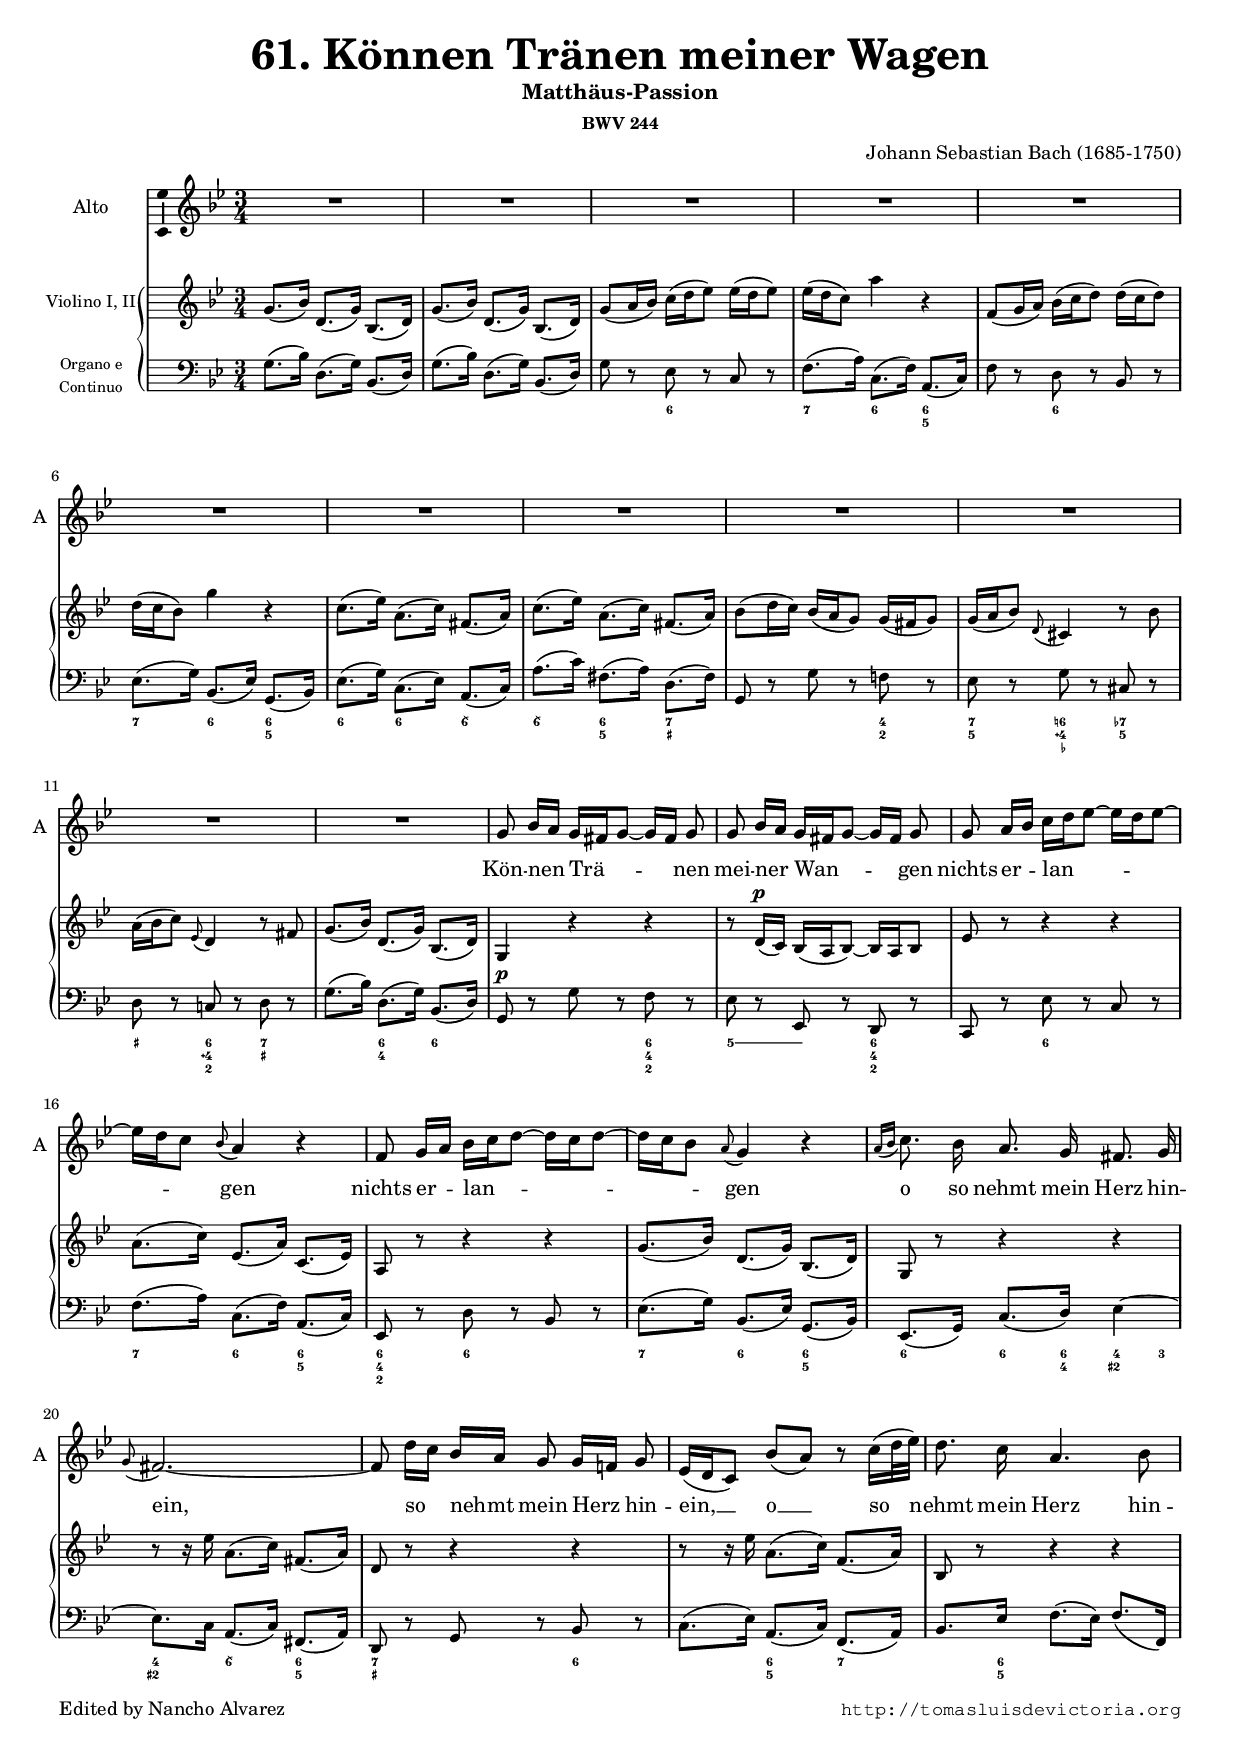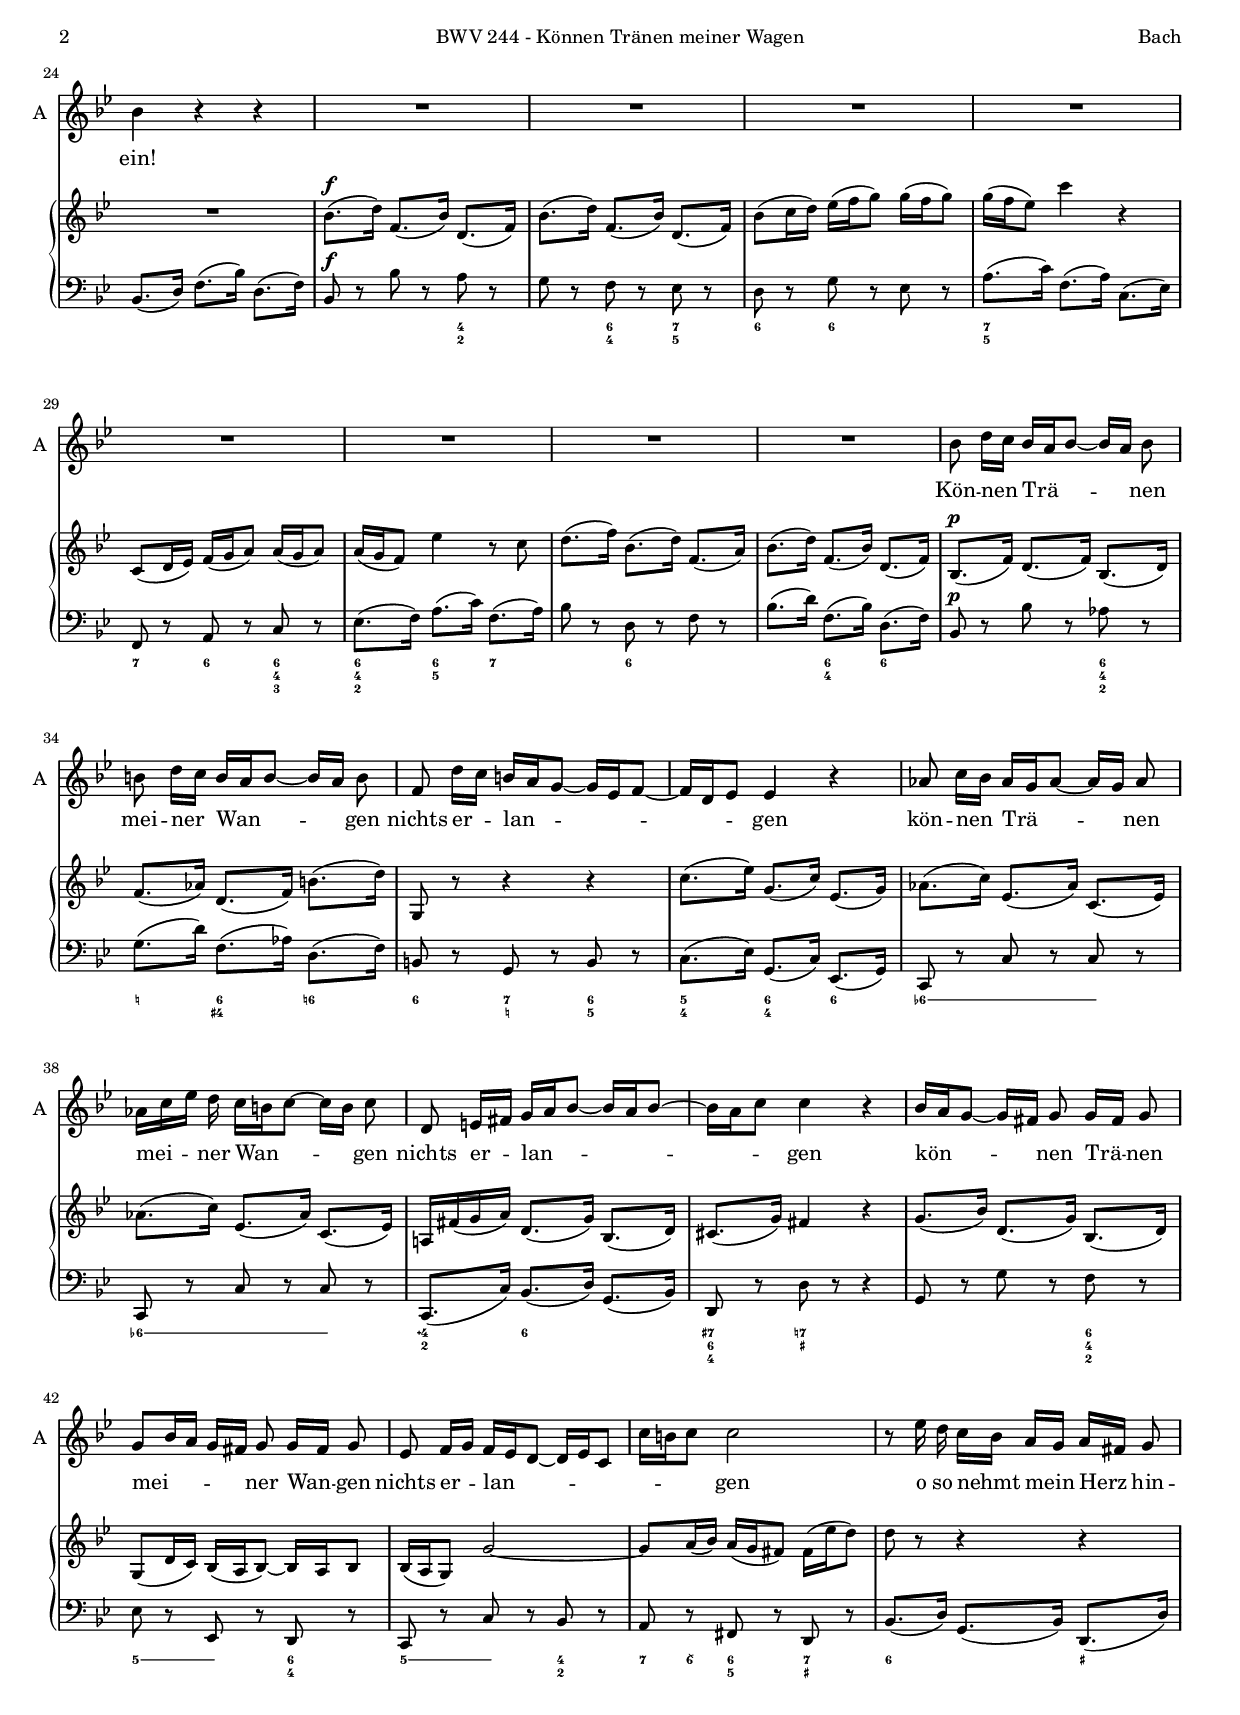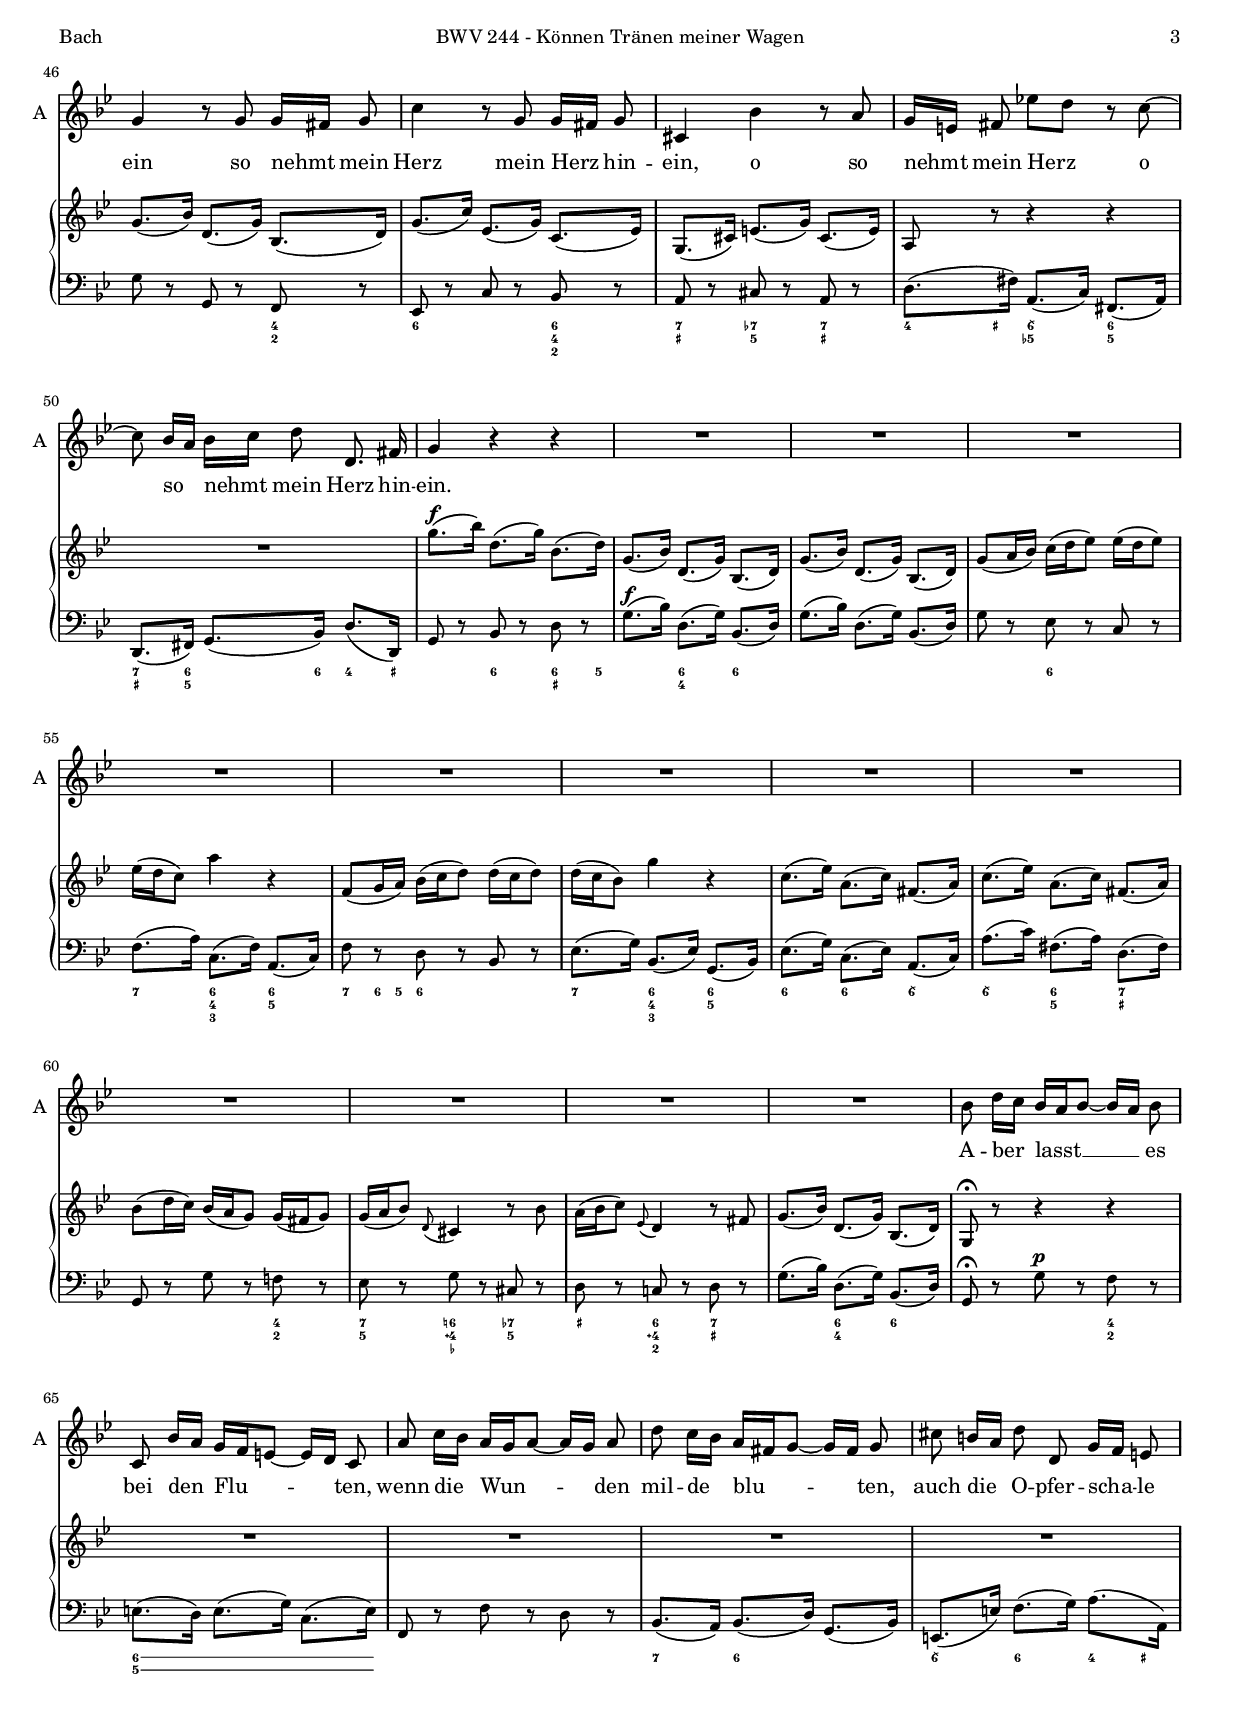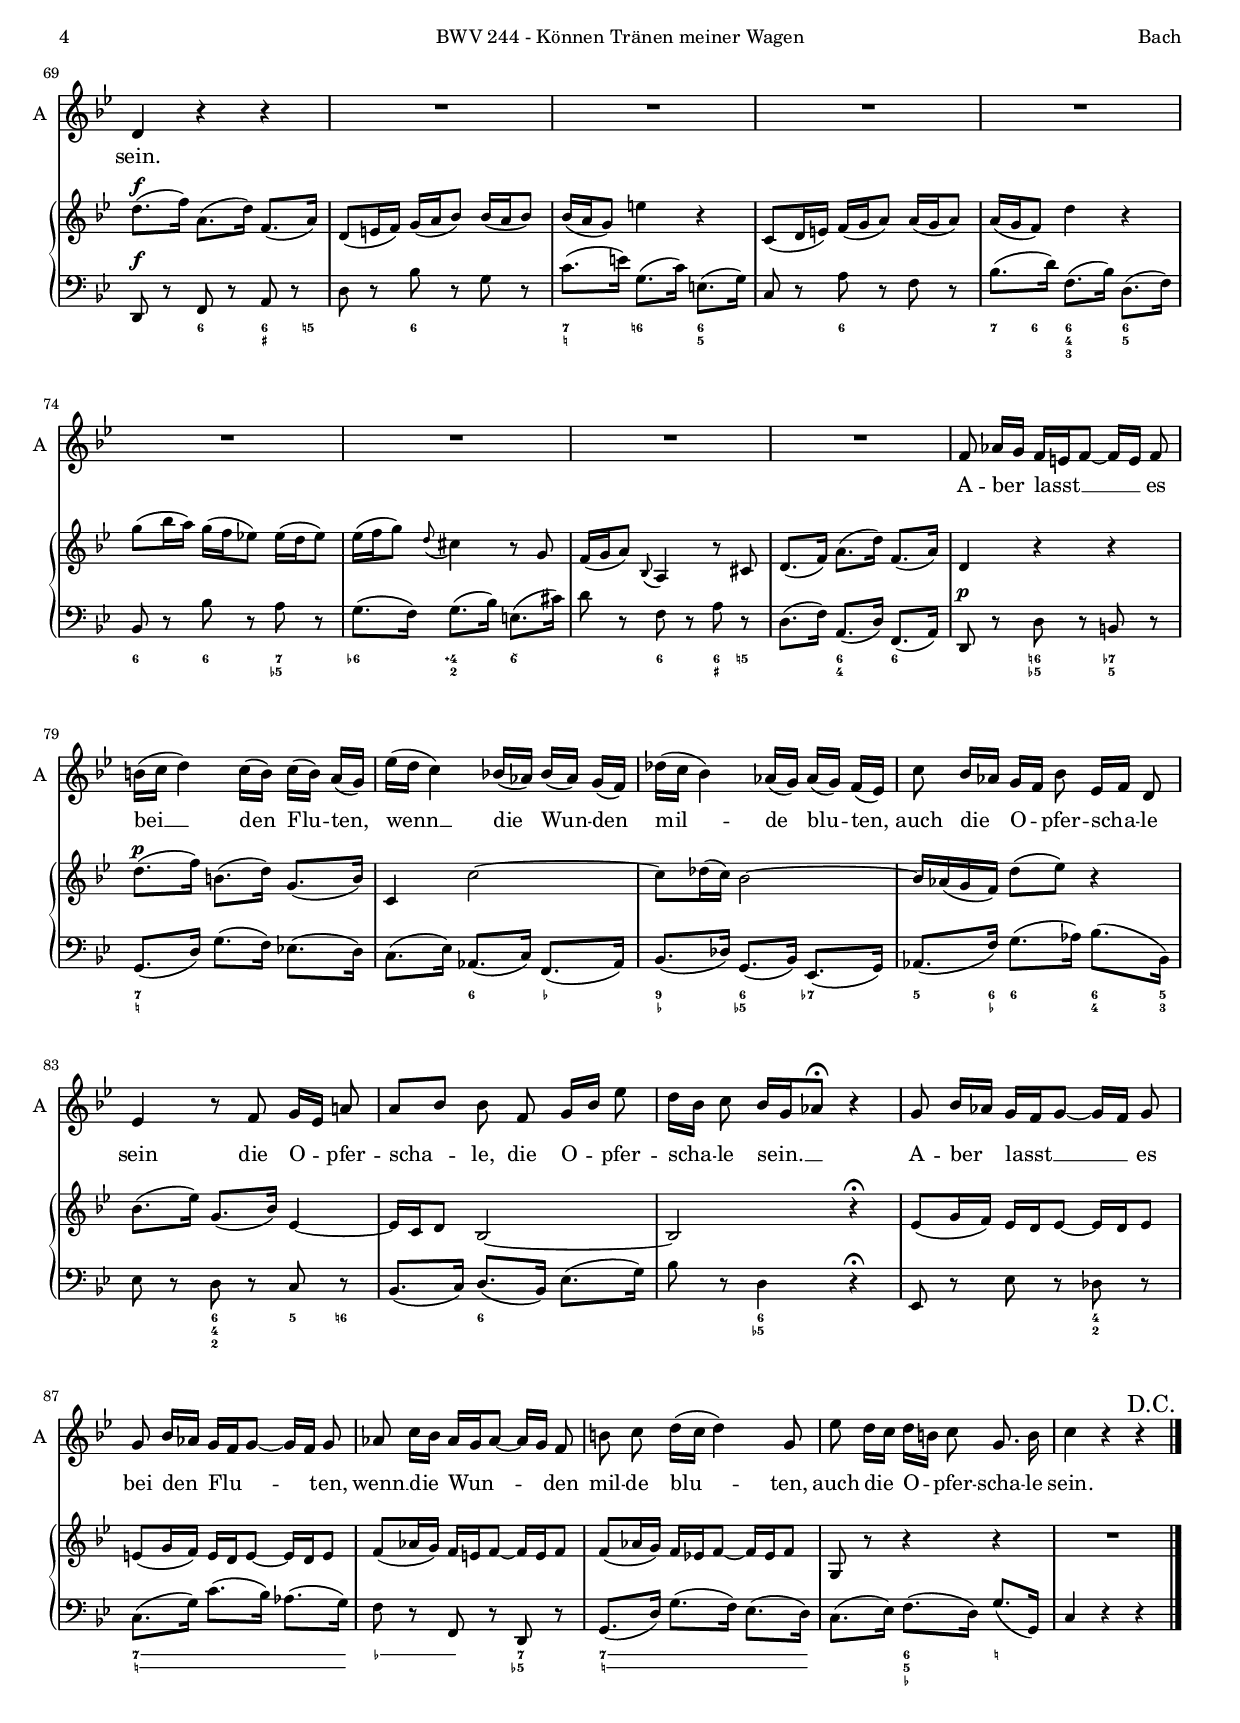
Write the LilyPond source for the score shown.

\version "2.18.0"

#(set-default-paper-size "a4")
#(set-global-staff-size 16.5)
#(ly:set-option 'point-and-click #f)
%mobile -s12.5 -i1.5 -m6

italicas=\override LyricText.font-shape = #'italic
rectas=\override LyricText.font-shape = #'upright
ss=\once \set suggestAccidentals = ##t
mtempo={\tempo 4 = 66 }
pfermata=\markup{"(" \musicglyph #"scripts.ufermata" ")"}
showMultiRests = { \set Staff.keepAliveInterfaces = #'( rhythmic-grob-interface multi-measure-rest-interface lyric-interface stanza-number-interface percent-repeat-interface) }
hideMultiRests = \unset Staff.keepAliveInterfaces
noados=\once \set Staff.aDueText = #""


htitle="BWV 244 - Können Tränen meiner Wagen"
hcomposer="Bach"

\header {
	title=\markup{\fontsize #3 "61. Können Tränen meiner Wagen"}
	subtitle="Matthäus-Passion"
        subsubtitle=\markup{"BWV 244" \vspace #0 }
        composer="Johann Sebastian Bach (1685-1750)"
        pdfauthor=\composer
       %opus="(-)"
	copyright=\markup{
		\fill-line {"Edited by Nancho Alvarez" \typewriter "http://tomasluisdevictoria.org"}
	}
%	tagline=""
}

global={
  \compressFullBarRests
  \key g \minor \time 3/4
  \skip 1*3/4*91 \bar "|."
  \override Score.RehearsalMark.self-alignment-X=#right
  \mark \markup{"D.C."}
}

altus=\relative c''{
        \set autoBeaming = ##f
        R1*3/4*12
        g8 bes16[ a] g[ fis g8] ~ g16[ fis] g8
        g8 bes16[ a] g[ fis g8] ~ g16[ fis] g8
        g8 a16[ bes] c[ d ees8] ~ ees16[ d ees8] ~
        ees16[ d c8] \appoggiatura bes8 a4 r4
        f8 g16[ a] bes[ c d8] ~ d16[ c d8] ~
        d16[ c bes8] \appoggiatura a8 g4 r4
        \appoggiatura {a16[ bes]} c8. bes16 a8. g16 fis8. g16
        \appoggiatura g8 fis2. ~
        fis8 d'16[ c] bes[ a] g8 g16[ f!] g8
        ees16[( d c8]) bes'8([ a8)] r8 c16([ d32 ees])
        d8. c16 a4. bes8
        bes4 r r
        R1*3/4*8
        bes8 d16[ c] bes[ a bes8] ~ bes16[ a] bes8
        b8 d16[ c] b[ a b8] ~ b16[ a] b8
        f8 d'16[ c] b[ a g8] ~ g16[ ees f8] ~
        f16[ d ees8] ees4 r
        aes8 c16[ bes] aes16[ g aes8] ~ aes16[ g] aes8
        aes16[ c ees] d c16[ b c8] ~ c16[ b] c8
        d, e16[ fis] g[ a bes8] ~ bes16[ a bes8] ~
        bes16[ a c8] c4 r
        bes16[ a g8] ~ g16[ fis] g8 g16[ fis] g8
        g8[ bes16 a] g[ fis] g8 g16[ fis] g8
        ees8 f16[ g] f[ ees d8] ~ d16[ ees c8]
        c'16[ b c8] c2
        r8 ees16 d c16[ bes] a[ g] a[ fis] g8
        g4 r8 g g16[ fis] g8
        c4 r8 g g16[ fis] g8
        cis,4 bes' r8 a8
        g16[ e] fis8 ees'![ d] r8 c ~
        c bes16[ a] bes[ c] d8 d,8. fis16
        g4 r r
        R1*3/4*12
        bes8 d16[ c] bes[ a bes8] ~ bes16[ a] bes8
        c,8 bes'16[ a] g[ f e8] ~ e16[ d] c8
        a'8 c16[ bes] a[ g a8] ~ a16[ g] a8
        d8 c16[ bes] a[ fis g8] ~ g16[ fis] g8
        cis8 b16[ a] d8 d, g16[ f] e8
        d4 r r
        R1*3/4*8
        f8 aes16[ g] f[ e f8] ~ f16[ e] f8
        b16[( c] d4) c16[( b]) c[( b]) a([ g])
        ees'16[( d] c4) bes!16[( aes]) bes[( aes]) g[( f)]
        des'16[( c] bes4) aes16[( g]) aes([ g]) f[( ees])
        c'8 bes16[ aes] g[ f] bes8 ees,16[ f] d8
        ees4 r8 f g16[ ees] a!8
        a8[ bes] bes f g16[ bes] ees8
        d16[ bes] c8 bes16[ g aes8]^\fermata r4
        g8 bes16[ aes] g[ f g8] ~ g16[ f] g8
        g8 bes16[ aes] g[ f g8] ~ g16[ f] g8
        aes8 c16[ bes] aes[ g aes8] ~ aes16[ g] f8
        b8 c d16[( c] d4) g,8
        ees'8 d16[ c] d[ b] c8 g8. b16
        c4 r r
}

textoaltus=\lyricmode{
Kön -- nen Trä -- nen mei -- ner Wan -- gen
nichts er -- lan -- gen
nichts er -- lan -- gen

o so nehmt mein Herz hin -- ein,
so nehmt mein Herz hin -- ein, __
o __ so nehmt mein Herz hin -- ein!

Kön -- nen Trä -- nen mei -- ner Wan -- gen
nichts er -- lan -- gen
kön -- nen Trä -- nen mei -- ner Wan -- gen
nichts er -- lan -- gen

kön -- nen Trä -- nen mei -- _ ner Wan -- gen
nichts er -- lan -- _ gen

o so nehmt mein Herz hin -- ein
so nehmt mein Herz 
mein Herz hin -- ein,
o so nehmt mein Herz 
o so nehmt mein Herz hin -- ein.

A -- ber lasst __ es bei den Flu -- ten,
wenn die Wun -- den mil -- de blu -- ten,
auch die O -- pfer -- scha -- le sein.

A -- ber lasst __ es bei __ den Flu -- ten,
wenn __ die Wun -- den mil -- de blu -- ten,
auch die O -- pfer -- scha -- le sein
die O -- pfer -- scha -- le,
die O -- pfer -- scha -- le sein. __

A -- ber lasst __ es bei den Flu -- ten,
wenn __ die Wun -- den mil -- de blu -- ten,
auch die O -- pfer -- scha -- le sein.
}


violinuno = \relative c'' {
  g8.( bes16) d,8.( g16) bes,8.( d16)
  g8.( bes16) d,8.( g16) bes,8.( d16)
  g8( a16 bes) c( d ees8) ees16( d ees8)
  ees16( d c8) a'4 r
  f,8( g16 a) bes16( c d8) d16( c d8)
  d16( c bes8) g'4 r
  c,8.( ees16) a,8.( c16) fis,8.( a16)
  c8.( ees16) a,8.( c16) fis,8.( a16)
  bes8( d16 c) bes( a g8) g16( fis g8)
  g16( a bes8) \appoggiatura d,8 cis4 r8 bes' % mordente
  a16( bes c8) \appoggiatura ees,8 d4 r8 fis
  g8.( bes16) d,8.( g16) bes,8.( d16)
  g,4 r r
  r8 d'16(^\p c) bes( a bes8) ~ bes16 a bes8
  ees8 r r4 r
  a8.( c16) ees,8.( a16) c,8.( ees16)
  a,8 r r4 r
  g'8.( bes16) d,8.( g16) bes,8.( d16)
  g,8 r r4 r
  r8 r16 ees'' a,8.( c16) fis,8.( a16)
  d,8 r r4 r
  r8 r16 ees' a,8.( c16) f,8.( a16)
  bes,8 r r4 r
  R1*3/4
  bes'8.(^\f d16) f,8.( bes16) d,8.( f16)
  bes8.( d16) f,8.( bes16) d,8.( f16)
  bes8( c16 d) ees( f g8) g16( f g8)
  g16( f ees8) c'4 r
  c,,8( d16 ees) f16( g a8) a16( g a8)
  a16( g f8) ees'4 r8 c
  d8.( f16) bes,8.( d16) f,8.( a16)
  bes8.( d16) f,8.( bes16) d,8.( f16)
  bes,8.^\p( f'16) d8.( f16) bes,8.( d16)
  f8.( aes16) d,8.( f16) b8.( d16)
  g,,8 r r4 r
  c'8.( ees16) g,8.( c16) ees,8.( g16)
  aes8.( c16) ees,8.( aes16) c,8.( ees16)
  aes8.( c16) ees,8.( aes16) c,8.( ees16)
  a,! fis'( g a) d,8.( g16) bes,8.( d16)
  cis8.( g'16) fis4 r
  g8.( bes16) d,8.( g16) bes,8.( d16)
  g,8( d'16 c) bes16( a bes8) ~ bes16 a bes8
  bes16( a g8) g'2 ~
  g8 a16( bes) a16( g fis8) fis16( ees' d8)
  d8 r r4 r
  g,8.( bes16) d,8.( g16) bes,8.( d16)
  g8.( c16) ees,8.( g16) c,8.( ees16)
  g,8.( cis16) e8.( g16) cis,8.( e16)
  a,8 r r4 r
  R1*3/4
  g''8.(^\f bes16) d,8.( g16) bes,8.( d16)
  g,8.( bes16) d,8.( g16) bes,8.( d16)
  g8.( bes16) d,8.( g16) bes,8.( d16)
  g8( a16 bes) c( d ees8) ees16( d ees8)
  ees16( d c8) a'4 r
  f,8( g16 a) bes( c d8) d16( c d8)
  d16( c bes8) g'4 r
  c,8.( ees16) a,8.( c16) fis,8.( a16)
  c8.( ees16) a,8.( c16) fis,8.( a16)
  bes8( d16 c) bes16( a g8) g16( fis g8)
  g16( a bes8) \appoggiatura d,8 cis4 r8 bes'
  a16( bes c8) \appoggiatura ees,8 d4 r8 fis
  g8.( bes16) d,8.( g16) bes,8.( d16)
  g,8^\fermata r r4 r
  R1*3/4*4
  d''8.(^\f f16) a,8.( d16) f,8.( a16)
  d,8( e16 f) g( a bes8) bes16( a bes8)
  bes16( a g8) e'4 r
  c,8( d16 e) f( g a8) a16( g a8)
  a16( g f8) d'4 r
  g8( bes16 a) g16( f ees!8) ees16( d ees8)
  ees16( f g8) \appoggiatura d8 cis4 r8 g
  f16( g a8) \appoggiatura bes,8 a4 r8 cis
  d8.( f16) a8.( d16) f,8.( a16)
  d,4 r r
  d'8.(^\p f16) b,8.( d16) g,8.( b16)
  c,4 c'2 ~
  c8 des16( c) bes2 ~
  bes16 aes16( g f) d'8( ees) r4
  bes8.( ees16) g,8.( bes16) ees,4 ~
  ees16 c d8 bes2 ~
  bes2 r4^\fermata
  ees8( g16 f) ees16 d ees8 ~ ees16 d ees8
  e8( g16 f) e16 d e8 ~ e16 d e8
  f8( aes16 g) f16 e f8 ~ f16 e f8
  f8( aes16 g) f ees! f8 ~ f16 ees f8
  g,8 r r4 r
  R1*3/4
}

cello=\relative c'{
  g8.( bes16) d,8.( g16) bes,8.( d16)
  g8.( bes16) d,8.( g16) bes,8.( d16)
  g8 r ees r c r
  f8.( a16) c,8.( f16) a,8.( c16)
  f8 r d r bes r
  ees8.( g16) bes,8.( ees16) g,8.( bes16)
  ees8.( g16) c,8.( ees16) a,8.( c16)
  a'8.( c16) fis,8.( a16) d,8.( fis16)
  g,8 r g' r f! r
  ees8 r g r cis, r
  d r c! r d r
  g8.( bes16) d,8.( g16) bes,8.( d16)
  g,8^\p r g' r f r
  ees r ees, r d r
  c r ees' r c r
  f8.( a16) c,8.( f16) a,8.( c16)
  ees,8 r d' r bes r
  ees8.( g16) bes,8.( ees16) g,8.( bes16)
  ees,8.( g16) c8.( d16) ees4 ~
  ees8. c16 a8.( c16) fis,8.( a16)
  d,8 r g r bes r
  c8.( ees16) a,8.( c16) f,8.( a16)
  bes8. ees16 f8.( ees16) f8.( f,16)
  bes8.( d16) f8.( bes16) d,8.( f16)
  bes,8^\f r bes' r a r
  g r f r ees r
  d r g r ees r
  a8.( c16) f,8.( a16) c,8.( ees16)
  f,8 r a r c r
  ees8.( f16) a8.( c16) f,8.( a16)
  bes8 r d, r f r
  bes8.( d16) f,8.( bes16) d,8.( f16)
  bes,8^\p r bes' r aes r
  g8.( d'16) f,8.( aes16) d,8.( f16)
  b,8 r g r b r
  c8.( ees16) g,8.( c16) ees,8.( g16)
  c,8 r c' r c r
  c, r c' r c r
  c,8.( c'16) bes8.( d16) g,8.( bes16)
  d,8 r d' r r4
  g,8 r g' r f r
  ees8 r ees, r d r
  c r c' r bes r
  a r fis r d r
  bes'8.( d16) g,8.( bes16) d,8.( d'16)
  g8 r g, r f r
  ees r c' r bes r
  a r cis r a r
  d8.( fis16) a,8.( c16) fis,8.( a16)
  d,8.( fis16) g8.( bes16) d8.( d,16)
  g8 r bes r d r
  g8.^\f( bes16) d,8.( g16) bes,8.( d16)
  g8.( bes16) d,8.( g16) bes,8.( d16)
  g8 r ees r c r
  f8.( a16) c,8.( f16) a,8.( c16)
  f8 r d r bes r
  ees8.( g16) bes,8.( ees16) g,8.( bes16)
  ees8.( g16) c,8.( ees16) a,8.( c16)
  a'8.( c16) fis,8.( a16) d,8.( fis16)
  g,8 r g' r f! r
  ees r g r cis, r
  d r c! r d r
  g8.( bes16) d,8.( g16) bes,8.( d16)
  g,8^\fermata r g'^\p r f r
  e8.( d16) e8.( g16) c,8.( e16)
  f,8 r f' r d r
  bes8.( a16) bes8.( d16) g,8.( bes16)
  e,8.( e'16) f8.( g16) a8.( a,16)
  d,8^\f r f r a r
  d r bes' r g r
  c8.( e16) g,8.( c16) e,8.( g16)
  c,8 r a' r f r
  bes8.( d16) f,8.( bes16) d,8.( f16)
  bes,8 r bes' r a r
  g8.( f16) g8.( bes16) e,8.( cis'16)
  d8 r f, r a r
  d,8.( f16) a,8.( d16) f,8.( a16)
  d,8^\p r d' r b r
  g8.( d'16) g8.( f16) ees!8.( d16)
  c8.( ees16) aes,8.( c16) f,8.( aes16)
  bes8.( des16) g,8.( bes16) ees,8.( g16)
  aes8.( f'16) g8.( aes16) bes8.( bes,16)
  ees8 r d r c r
  bes8.( c16) d8.( bes16) ees8.( g16)
  bes8 r d,4 r^\fermata
  ees,8 r ees' r des r
  c8.( g'16) c8.( bes16) aes8.( g16)
  f8 r f, r d r
  g8.( d'16) g8.( f16) ees8.( d16)
  c8.( ees16) f8.( d16) g8.( g,16)
  c4 r r
}

cifrado=\figuremode{
  \override FiguredBass.BassFigure #'font-size = #-1
  s2.
  s
  s4 <6> s
  <7> <6> <6 5>
  s <6> s
  <7> <6> <6 5>
  <6> <6> <6\\>
  <6\\> <6 5> <7 _+>
  s s <4 2>
  <7 5> <6! 4\+ _-> <7- 5>
  <_+> <6 4\+ 2> <7 _+>
  s <6 4> <6>
  s s <6 4 2>
  \bassFigureExtendersOn
  <5> <5> <6 4 2>
  \bassFigureExtendersOff
  s <6> s
  <7> <6> <6 5>
  <6 4 2> <6> s
  <7> <6> <6 5>
  <6> <6>8. <6 4>16 <4 2+>8. <3>16
  <4 2+>4 <6\\> <6 5>
  <7 _+> s <6>
  s <6 5> <7>
  s8. <6 5>16 s2
  s2.
  s2 <4 2>4
  s <6 4> <7 5>
  <6> <6> s
  <7 5>2.
  <7>4 <6> <6 4 3>
  <6 4 2> <6 5> <7>
  s <6> s
  s <6 4> <6>
  s2 <6 4 2>4
  <_!>4 <6 4+> <6!>
  <6> <7 _!> <6 5>
  <5 4> <6 4> <6>
  \bassFigureExtendersOn
  <6->2 <6->4
  <6-\!>2 <6->4
  <4\+ 2>4 <6> s
  <7+ 6 4>4 <7! _+> s
  s2 <6 4 2>4
  <5>4 <5> <6 4>
  <5> <5> <4 2>
  \bassFigureExtendersOff
  <7>8 <6\\> <6 5>4 <7 _+>
  <6>2 <_+>4
  s2 <4 2>4
  <6>s <6 4 2>4
  <7_+>4 <7- 5> <7 _+>
  <4>8 <_+> <6\\ 5->4 <6 5>
  <7 _+>8. <6 5>16 s8. <6>16 <4>8. <_+>16
  s4 <6> <6 _+>8. <5>16
  s4 <6 4> <6>
  s2.
  s4 <6> s
  <7> <6 4 3> <6 5>
  <7>8 <6>16 <5> <6>4 s
  <7> <6 4 3> <6 5>
  <6>4 <6> <6\\>
  <6\\> <6 5> <7 _+>
  s2 <4 2>4
  <7 5>4 <6! 4\+ _-> <7- 5>
  <_+> <6 4\+ 2> <7 _+>
  s4 <6 4> <6>
  s2 <4 2>4
  \bassFigureExtendersOn
  <6 5>2 <6 5>8. <6 5>16
  \bassFigureExtendersOff
  s2.
  <7>4 <6> s
  <6\\> <6> <4>8 <_+>
  s4 <6> <6 _+>8. <5!>16
  s4 <6> s
  <7 _!> <6!> <6 5>
  s4 <6> s
  <7>8 <6> <6 4 3>4 <6 5>
  <6> <6> <7 5->
  <6-> <4\+ 2> <6\\>
  s4 <6> <6 _+>8 <5!>
  s4 <6 4> <6>
  s4 <6! 5-> <7- 5>
  <7 _!>4 s s
  s <6> <_->
  <9 _-> <6 5-> <7->
  <5>8. <6 _->16 <6>4 <6 4>8. <5 3>16
  s4 <6 4 2> <5>8 <6!>
  s4 <6> s
  s <6 5-> s
  s2 <4 2>4
  \bassFigureExtendersOn
  <7 _!>2 <7 _!>8. <7 _!>16
  <_->4  <_-> <7 5->
  <7\! _!>2 <7 _!>8. <7 _!>16
  s4 <6 5 _-> <_!>
  s4 s s
}
guia=\relative c''{
  \set autoBeaming = ##t

}




\score {\transpose c' c'{
<<
%{
\new StaffGroup << 
  \set StaffGroup.systemStartDelimiterHierarchy
    = #'(SystemStartBracket a b (SystemStartBrace c d ))

        \new Staff \with{ 
      \remove Ambitus_engraver
      fontSize = #-2
      \override StaffSymbol #'staff-space = #(magstep -2)
      }<<\global
	\new Voice="vi1" {
		\set Staff.instrumentName=\markup{\center-column{"Violino I, II"}}
		\clef "treble"
		\violinuno }
	>> 
>>
%}
\new ChoirStaff<<

        
        \new Staff <<\global
        \new Voice="v3" {
                \set Staff.instrumentName="Alto"
                \set Staff.shortInstrumentName="A"
                \clef "treble"
                \altus }
        \new Lyrics \lyricsto "v3" {\textoaltus }
        >>

>>

\new PianoStaff<<
  
          \new Staff \with{ 
      \remove Ambitus_engraver
      fontSize = #-1
      \override StaffSymbol #'staff-space = #(magstep -1)
      }<<\global
	\new Voice="vi1" {
		\set Staff.instrumentName=\markup{"Violino I, II"}
		\clef "treble"
		\violinuno }
	>> 
        \new Staff \with{ 
      \remove Ambitus_engraver
      fontSize = #-1
      \override StaffSymbol #'staff-space = #(magstep -1)
      }<<\global
	\new Voice="cont" {
		\set Staff.instrumentName=\markup{ \smaller \center-column{"Organo e" "Continuo"}}
		\clef "bass"
		\cello }
	\new FiguredBass {\cifrado }
	>> 
>>
%{
	\new Staff \with{ 
      \remove Ambitus_engraver
      fontSize = #-3
      \override StaffSymbol #'staff-space = #(magstep -4)
      }<<\global
	\new Voice="v6" {
		\clef "treble"
		\guia }
	>>
%}

>>

	} % transpose

\layout{ 
	\context {\Lyrics 
		\override VerticalAxisGroup.staff-affinity = #UP
		\override VerticalAxisGroup.nonstaff-relatedstaff-spacing =
			#'((basic-distance . 0) (minimum-distance . 0) (padding . 1))
		\override LyricText.font-size = #1.2
		\override LyricHyphen.minimum-distance = #0.5
	}
	\context {\Score 
		tempoHideNote = ##t
		\override BarNumber.padding = #2 
	}
	\context {\Voice 
		%melismaBusyProperties = #'()
		%autoBeaming = ##f
	}

        \context {\ChoirStaff 
                  \override StaffGrouper.staffgroup-staff-spacing =
                        #'((basic-distance . 15) (minimum-distance . 0) (padding . 1))
                  \override StaffGrouper.staff-staff-spacing =
                        #'((basic-distance . 11) (minimum-distance . 0) (padding . 1))
        }

        \context {\StaffGroup
                  \override StaffGrouper.staffgroup-staff-spacing =
                        #'((basic-distance . 15) (minimum-distance . 0) (padding . 1))
                  \override StaffGrouper.staff-staff-spacing =
                        #'((basic-distance . 11) (minimum-distance . 0) (padding . 1))
        }

	\context {\Staff 
                %\RemoveEmptyStaves %notablet
                %\override VerticalAxisGroup.remove-first = ##t
%		\override VerticalAxisGroup.staff-staff-spacing =
%			#'((basic-distance . 10) (minimum-distance . 0) (padding . 1))
		\consists Ambitus_engraver 
		\override LigatureBracket.padding = #1
	}
}

%\midi { \mtempo }

}


\paper{
	evenHeaderMarkup=\markup  \fill-line { \fromproperty #'page:page-number-string \htitle \hcomposer }
	oddHeaderMarkup= \markup  \fill-line { \on-the-fly #not-first-page \hcomposer \on-the-fly #not-first-page \htitle \on-the-fly #not-first-page \fromproperty #'page:page-number-string }
	%system-count=20
	%page-count = 3
%	systems-per-page = 5
	ragged-last-bottom = ##f
	indent=1.5\cm
	system-system-spacing =
	#'((basic-distance . 22) (minimum-distance . 0) (padding . 5))
	top-system-spacing = % header
	#'((basic-distance . 12) (minimum-distance . 0) (padding . 0))
	last-bottom-spacing = % footer
	#'((basic-distance . 15) (minimum-distance . 0) (padding . 0))
	markup-system-spacing.padding = #1.5
}
